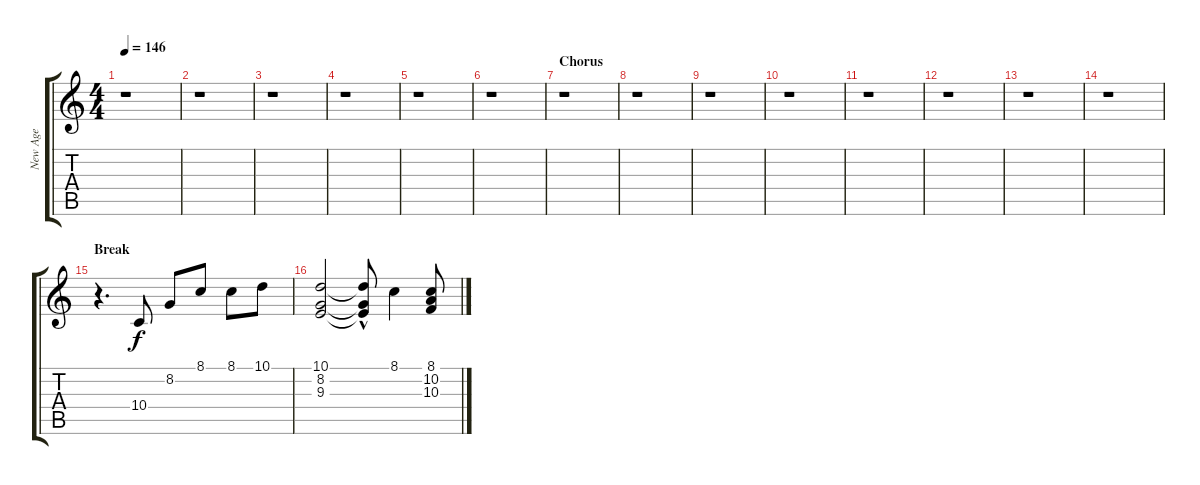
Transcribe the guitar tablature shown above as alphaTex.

\track ("New Age" "New Age") {instrument synthstrings1}
\staff {score tabs}
\tuning (E4 B3 G3 D3 A2 E2) {hide}
\ts (4 4)
\tempo 146
\clef g2
\ks c
r.1{dy f} |
r.1 |
r.1 |
r.1 |
r.1 |
r.1 |
\section ("" "Chorus")
r.1 |
r.1 |
r.1 |
r.1 |
r.1 |
r.1 |
r.1 |
r.1 |
\section ("" "Break")
r.4{d} 10.4.8 8.2.8 8.1.8 8.1.8 10.1.8 |
(10.1 8.2 9.3).2 (10.1{t} 8.2{hac t} 9.3{hac t}).8 8.1.4 (8.1 10.2 10.3).8
